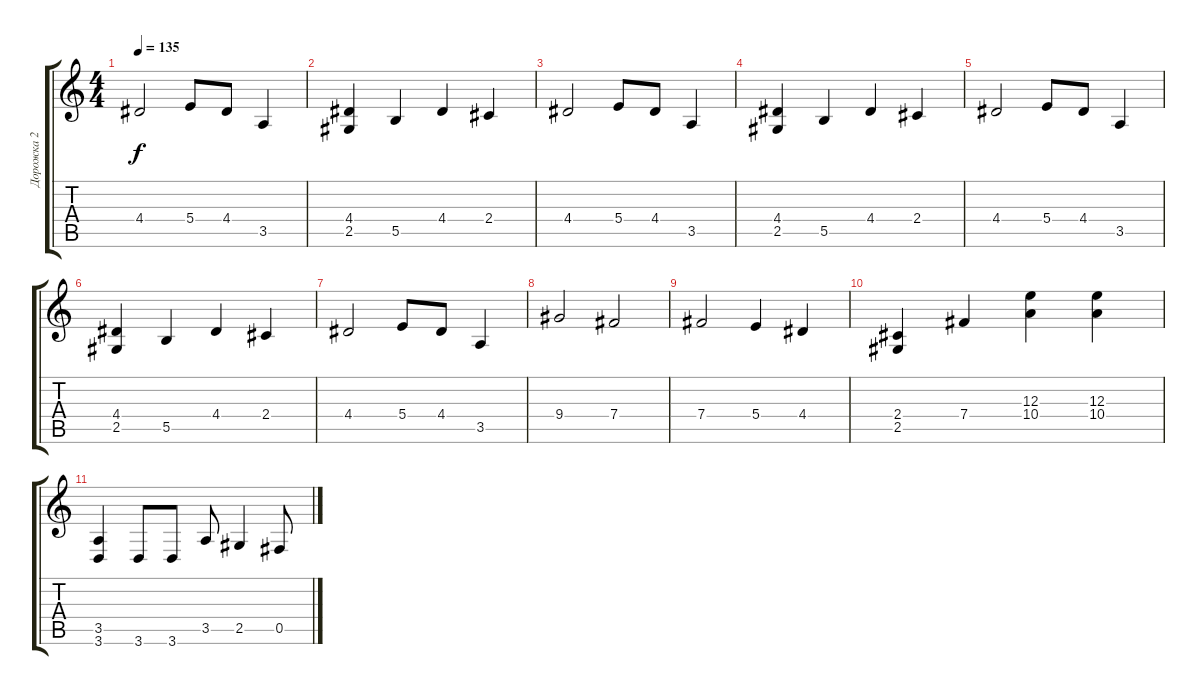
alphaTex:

\track ("Дорожка 2" "Дорожка 2") {instrument distortionguitar}
\staff {score tabs}
\tuning (Db4 Ab3 E3 B2 Gb2 B1) {hide}
\ts (4 4)
\tempo 135
\clef g2
\ks c
4.4.2{dy f} 5.4.8 4.4.8 3.5.4 |
(4.4 2.5).4 5.5.4 4.4.4 2.4.4 |
4.4.2 5.4.8 4.4.8 3.5.4 |
(4.4 2.5).4 5.5.4 4.4.4 2.4.4 |
4.4.2 5.4.8 4.4.8 3.5.4 |
(4.4 2.5).4 5.5.4 4.4.4 2.4.4 |
4.4.2 5.4.8 4.4.8 3.5.4 |
9.4.2 7.4.2 |
7.4.2 5.4.4 4.4.4 |
(2.4 2.5).4 7.4.4 (12.3 10.4).4 (12.3 10.4).4 |
(3.5 3.6).4 3.6.8 3.6.8 3.5.8 2.5.4 0.5.8
